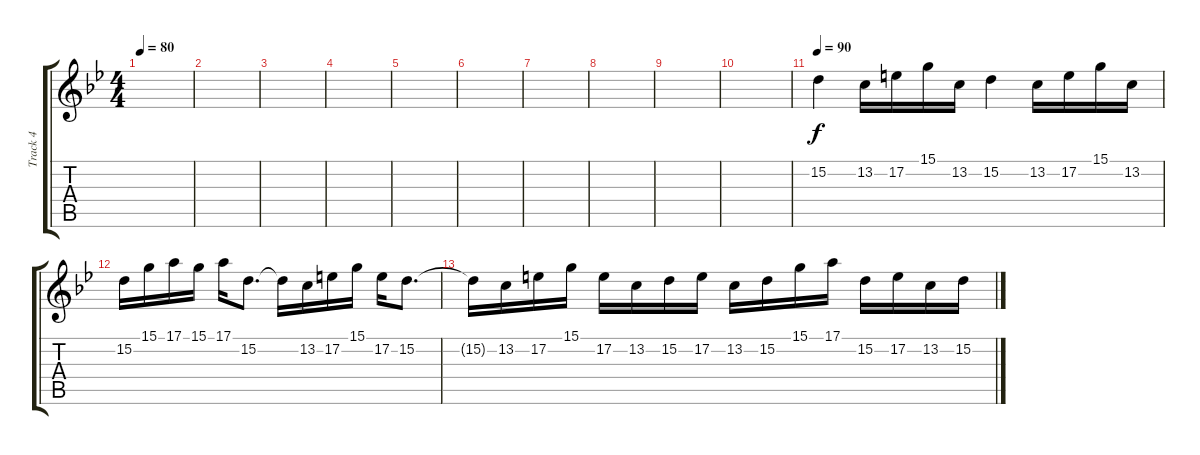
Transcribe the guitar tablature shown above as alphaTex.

\track ("Track 4" "Track 4") {instrument flute}
\staff {score tabs}
\tuning (E4 B3 G3 D3 A2 E2) {hide}
\ts (4 4)
\tempo 80
\clef g2
\ks bb
|
|
|
|
|
|
|
|
|
|
\tempo 90
15.2.4{volume 7} 13.2.16 17.2.16 15.1.16 13.2.16 15.2.4{volume 7} 13.2.16 17.2.16 15.1.16 13.2.16 |
15.2.16 15.1.16 17.1.16 15.1.16 17.1.16 15.2.8{d} 15.2{t}.16 13.2.16 17.2.16 15.1.16 17.2.16 15.2.8{d} |
15.2{t}.16 13.2.16 17.2.16 15.1.16 17.2.16 13.2.16 15.2.16 17.2.16 13.2.16 15.2.16 15.1.16 17.1.16 15.2.16 17.2.16 13.2.16 15.2.16
